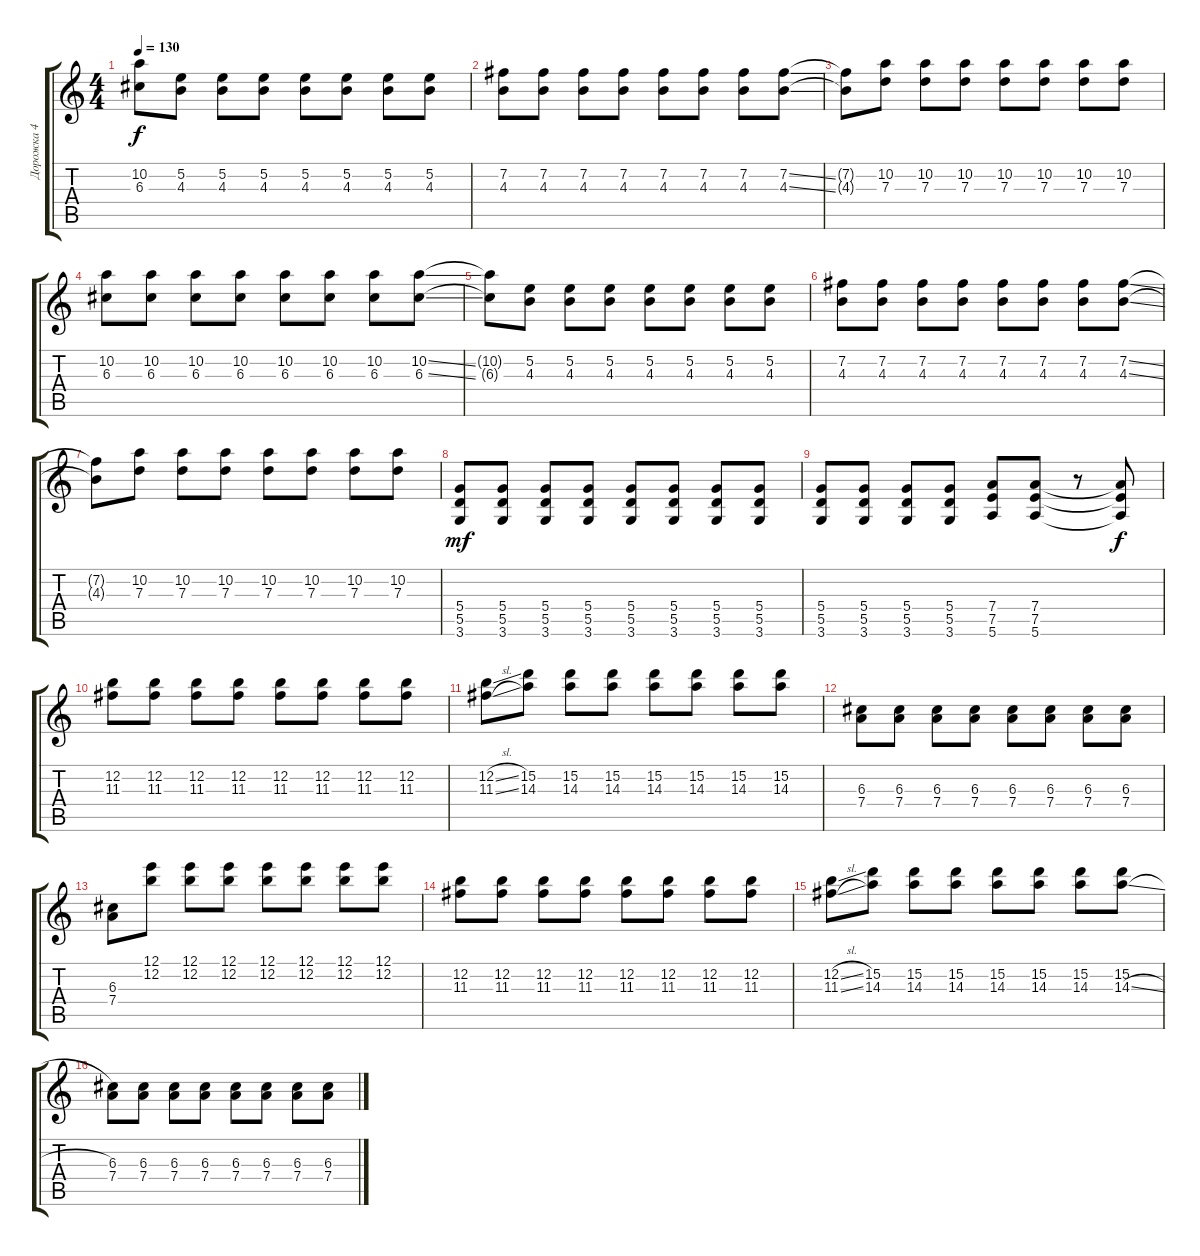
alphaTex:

\track ("Дорожка 4" "Дорожка 4") {instrument distortionguitar}
\staff {score tabs}
\tuning (E4 B3 G3 D3 A2 E2) {hide}
\ts (4 4)
\tempo 130
\clef g2
\ks c
(10.2{t} 6.3{t}).8{dy f} (5.2 4.3).8 (5.2 4.3).8 (5.2 4.3).8 (5.2 4.3).8 (5.2 4.3).8 (5.2 4.3).8 (5.2 4.3).8 |
(7.2 4.3).8 (7.2 4.3).8 (7.2 4.3).8 (7.2 4.3).8 (7.2 4.3).8 (7.2 4.3).8 (7.2 4.3).8 (7.2{ss} 4.3{ss}).8 |
(7.2{t} 4.3{t}).8 (10.2 7.3).8 (10.2 7.3).8 (10.2 7.3).8 (10.2 7.3).8 (10.2 7.3).8 (10.2 7.3).8 (10.2 7.3).8 |
(10.2 6.3).8 (10.2 6.3).8 (10.2 6.3).8 (10.2 6.3).8 (10.2 6.3).8 (10.2 6.3).8 (10.2 6.3).8 (10.2{ss} 6.3{ss}).8 |
(10.2{t} 6.3{t}).8 (5.2 4.3).8 (5.2 4.3).8 (5.2 4.3).8 (5.2 4.3).8 (5.2 4.3).8 (5.2 4.3).8 (5.2 4.3).8 |
(7.2 4.3).8 (7.2 4.3).8 (7.2 4.3).8 (7.2 4.3).8 (7.2 4.3).8 (7.2 4.3).8 (7.2 4.3).8 (7.2{ss} 4.3{ss}).8 |
(7.2{t} 4.3{t}).8 (10.2 7.3).8 (10.2 7.3).8 (10.2 7.3).8 (10.2 7.3).8 (10.2 7.3).8 (10.2 7.3).8 (10.2 7.3).8 |
(5.4 5.5 3.6).8{dy mf} (5.4 5.5 3.6).8 (5.4 5.5 3.6).8 (5.4 5.5 3.6).8 (5.4 5.5 3.6).8 (5.4 5.5 3.6).8 (5.4 5.5 3.6).8 (5.4 5.5 3.6).8 |
(5.4 5.5 3.6).8 (5.4 5.5 3.6).8 (5.4 5.5 3.6).8 (5.4 5.5 3.6).8 (7.4 7.5 5.6).8 (7.4 7.5 5.6).8 r.8 (7.4{t} 7.5{t} 5.6{t}).8{dy f} |
(12.2 11.3).8 (12.2 11.3).8 (12.2 11.3).8 (12.2 11.3).8 (12.2 11.3).8 (12.2 11.3).8 (12.2 11.3).8 (12.2 11.3).8 |
(12.2{sl} 11.3{sl}).8 (15.2 14.3).8 (15.2 14.3).8 (15.2 14.3).8 (15.2 14.3).8 (15.2 14.3).8 (15.2 14.3).8 (15.2 14.3).8 |
(6.3 7.4).8 (6.3 7.4).8 (6.3 7.4).8 (6.3 7.4).8 (6.3 7.4).8 (6.3 7.4).8 (6.3 7.4).8 (6.3 7.4).8 |
(6.3 7.4).8 (12.1 12.2).8 (12.1 12.2).8 (12.1 12.2).8 (12.1 12.2).8 (12.1 12.2).8 (12.1 12.2).8 (12.1 12.2).8 |
(12.2 11.3).8 (12.2 11.3).8 (12.2 11.3).8 (12.2 11.3).8 (12.2 11.3).8 (12.2 11.3).8 (12.2 11.3).8 (12.2 11.3).8 |
(12.2{sl} 11.3{sl}).8 (15.2 14.3).8 (15.2 14.3).8 (15.2 14.3).8 (15.2 14.3).8 (15.2 14.3).8 (15.2 14.3).8 (15.2 14.3{sl}).8 |
(6.3 7.4).8 (6.3 7.4).8 (6.3 7.4).8 (6.3 7.4).8 (6.3 7.4).8 (6.3 7.4).8 (6.3 7.4).8 (6.3 7.4).8
